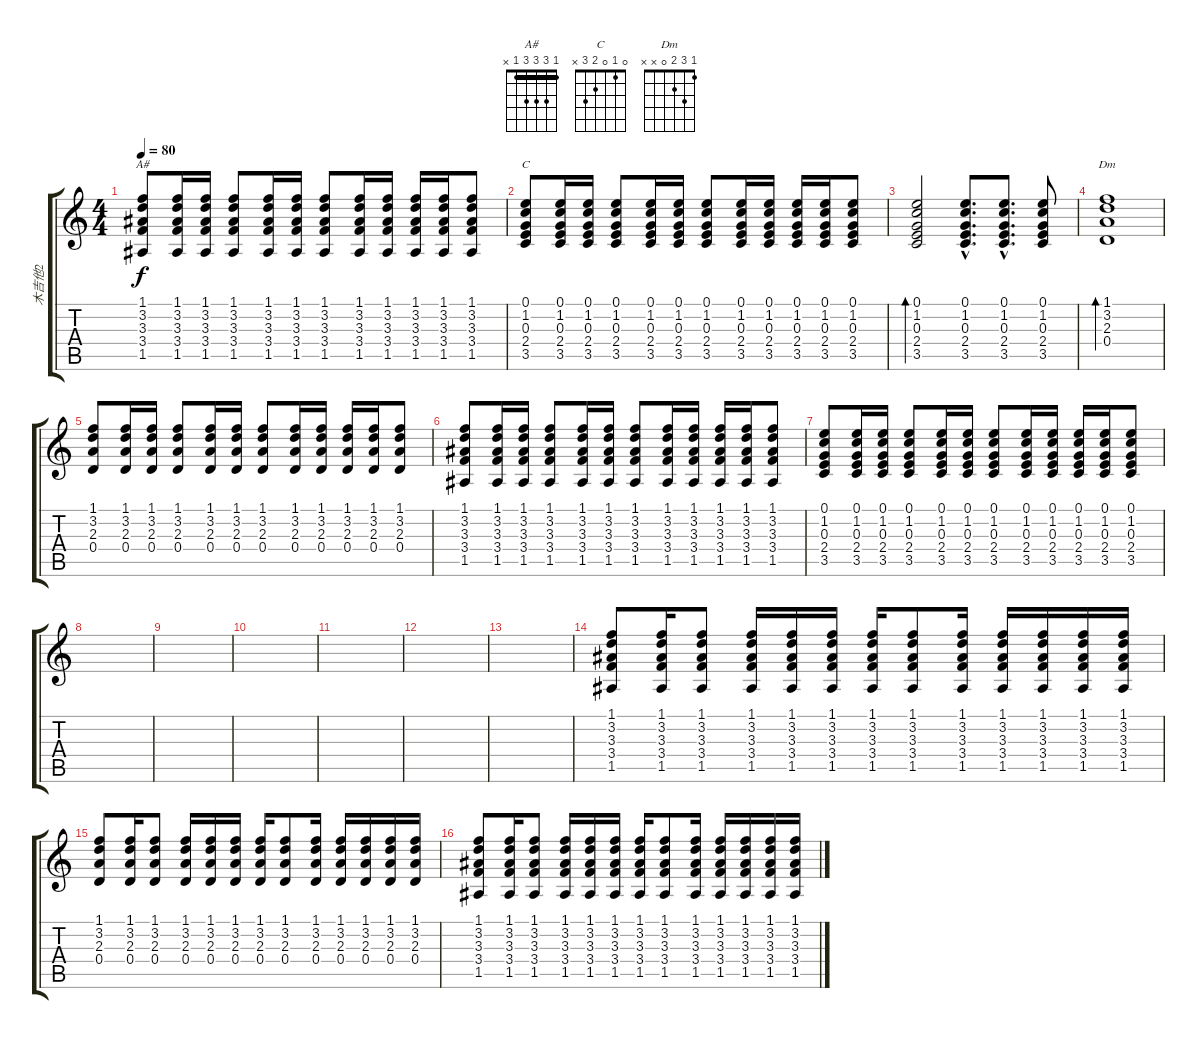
\track ("木吉他2" "木吉他2") {instrument acousticguitarsteel}
\staff {score tabs}
\tuning (E4 B3 G3 D3 A2 E2) {hide}
\chord ("A#" 1 3 3 3 1 x) {barre 1}
\chord ("C" 0 1 0 2 3 x)
\chord ("Dm" 1 3 2 0 x x)
\ts (4 4)
\tempo 80
\clef g2
\ks c
(1.1 3.2 3.3 3.4 1.5).8{ch "A#" dy f} (1.1 3.2 3.3 3.4 1.5).16 (1.1 3.2 3.3 3.4 1.5).16 (1.1 3.2 3.3 3.4 1.5).8 (1.1 3.2 3.3 3.4 1.5).16 (1.1 3.2 3.3 3.4 1.5).16 (1.1 3.2 3.3 3.4 1.5).8 (1.1 3.2 3.3 3.4 1.5).16 (1.1 3.2 3.3 3.4 1.5).16 (1.1 3.2 3.3 3.4 1.5).16 (1.1 3.2 3.3 3.4 1.5).16 (1.1 3.2 3.3 3.4 1.5).8 |
(0.1 1.2 0.3 2.4 3.5).8{ch "C"} (0.1 1.2 0.3 2.4 3.5).16 (0.1 1.2 0.3 2.4 3.5).16 (0.1 1.2 0.3 2.4 3.5).8 (0.1 1.2 0.3 2.4 3.5).16 (0.1 1.2 0.3 2.4 3.5).16 (0.1 1.2 0.3 2.4 3.5).8 (0.1 1.2 0.3 2.4 3.5).16 (0.1 1.2 0.3 2.4 3.5).16 (0.1 1.2 0.3 2.4 3.5).16 (0.1 1.2 0.3 2.4 3.5).16 (0.1 1.2 0.3 2.4 3.5).8 |
(0.1 1.2 0.3 2.4 3.5).2{bd 60} (0.1{hac} 1.2{hac} 0.3{hac} 2.4{hac} 3.5{hac}).8{d} (0.1{hac} 1.2{hac} 0.3{hac} 2.4{hac} 3.5{hac}).8{d} (0.1 1.2 0.3 2.4 3.5).8 |
(1.1 3.2 2.3 0.4).1{bd 60 ch "Dm"} |
(1.1 3.2 2.3 0.4).8 (1.1 3.2 2.3 0.4).16 (1.1 3.2 2.3 0.4).16 (1.1 3.2 2.3 0.4).8 (1.1 3.2 2.3 0.4).16 (1.1 3.2 2.3 0.4).16 (1.1 3.2 2.3 0.4).8 (1.1 3.2 2.3 0.4).16 (1.1 3.2 2.3 0.4).16 (1.1 3.2 2.3 0.4).16 (1.1 3.2 2.3 0.4).16 (1.1 3.2 2.3 0.4).8 |
(1.1 3.2 3.3 3.4 1.5).8 (1.1 3.2 3.3 3.4 1.5).16 (1.1 3.2 3.3 3.4 1.5).16 (1.1 3.2 3.3 3.4 1.5).8 (1.1 3.2 3.3 3.4 1.5).16 (1.1 3.2 3.3 3.4 1.5).16 (1.1 3.2 3.3 3.4 1.5).8 (1.1 3.2 3.3 3.4 1.5).16 (1.1 3.2 3.3 3.4 1.5).16 (1.1 3.2 3.3 3.4 1.5).16 (1.1 3.2 3.3 3.4 1.5).16 (1.1 3.2 3.3 3.4 1.5).8 |
(0.1 1.2 0.3 2.4 3.5).8 (0.1 1.2 0.3 2.4 3.5).16 (0.1 1.2 0.3 2.4 3.5).16 (0.1 1.2 0.3 2.4 3.5).8 (0.1 1.2 0.3 2.4 3.5).16 (0.1 1.2 0.3 2.4 3.5).16 (0.1 1.2 0.3 2.4 3.5).8 (0.1 1.2 0.3 2.4 3.5).16 (0.1 1.2 0.3 2.4 3.5).16 (0.1 1.2 0.3 2.4 3.5).16 (0.1 1.2 0.3 2.4 3.5).16 (0.1 1.2 0.3 2.4 3.5).8 |
|
|
|
|
|
|
(1.1 3.2 3.3 3.4 1.5).8 (1.1 3.2 3.3 3.4 1.5).16 (1.1 3.2 3.3 3.4 1.5).8 (1.1 3.2 3.3 3.4 1.5).16 (1.1 3.2 3.3 3.4 1.5).16 (1.1 3.2 3.3 3.4 1.5).16 (1.1 3.2 3.3 3.4 1.5).16 (1.1 3.2 3.3 3.4 1.5).8 (1.1 3.2 3.3 3.4 1.5).16 (1.1 3.2 3.3 3.4 1.5).16 (1.1 3.2 3.3 3.4 1.5).16 (1.1 3.2 3.3 3.4 1.5).16 (1.1 3.2 3.3 3.4 1.5).16 |
(1.1 3.2 2.3 0.4).8 (1.1 3.2 2.3 0.4).16 (1.1 3.2 2.3 0.4).8 (1.1 3.2 2.3 0.4).16 (1.1 3.2 2.3 0.4).16 (1.1 3.2 2.3 0.4).16 (1.1 3.2 2.3 0.4).16 (1.1 3.2 2.3 0.4).8 (1.1 3.2 2.3 0.4).16 (1.1 3.2 2.3 0.4).16 (1.1 3.2 2.3 0.4).16 (1.1 3.2 2.3 0.4).16 (1.1 3.2 2.3 0.4).16 |
(1.1 3.2 3.3 3.4 1.5).8 (1.1 3.2 3.3 3.4 1.5).16 (1.1 3.2 3.3 3.4 1.5).8 (1.1 3.2 3.3 3.4 1.5).16 (1.1 3.2 3.3 3.4 1.5).16 (1.1 3.2 3.3 3.4 1.5).16 (1.1 3.2 3.3 3.4 1.5).16 (1.1 3.2 3.3 3.4 1.5).8 (1.1 3.2 3.3 3.4 1.5).16 (1.1 3.2 3.3 3.4 1.5).16 (1.1 3.2 3.3 3.4 1.5).16 (1.1 3.2 3.3 3.4 1.5).16 (1.1 3.2 3.3 3.4 1.5).16
